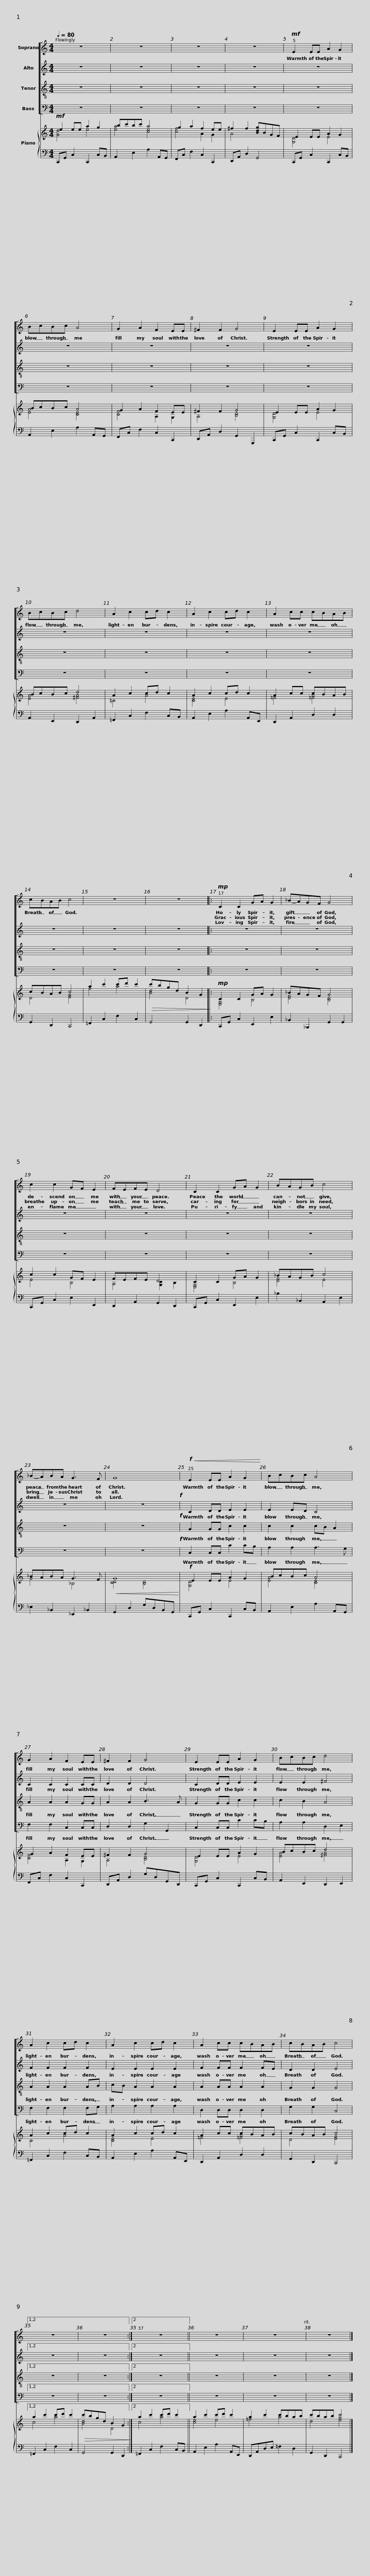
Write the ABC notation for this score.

X:1
%%score [ 1 2 3 4 ] { ( 5 6 ) | 7 }
L:1/8
Q:1/4=80
M:4/4
I:linebreak $
K:C
V:1 treble
V:2 treble
V:3 treble-8
V:4 bass
V:5 treble
V:6 treble
V:7 bass
V:1
 z8 | z8 | z8 | z8 |$!mf! E2 EE A2 G2 | %5
 B-cB-c A4 | G2 A2 F2 EE | ^F2 F2 G4 |$ E2 EE A2 G2 | B-cB-c d4 | %10
 A2 c2 c-d c2 | A2 c2 c-d c2 |$ A2 cc c-BA-B | c-BA-B c4 | z8 | %15
 z8 |:$!mp! C2 C2 G-A G2 | _B-AG-F G4 | c2 c2 G-F E2 |$ F-EF-E D4 | %20
 C2 C2 G-A- G2 | B-AG-B c4 |$ _B-ABA G3 F | G8 |!f!!<(! E2 EE A2 G2!<)! |$ %25
 B-cB-c A4 | G2 A2 F2 EE | ^F2 F2 G4 |$ E2 EE A2 G2 | B-cBc d4 | %30
 A2 c2 c-d c2 |$ A2 c2 cd c2 | A2 cc c-BA-B | c-BAB c4 |1,2 z8 |$ %35
 z8 :|2 z8 || z8 | z8 | z8 |] %40
V:2
 z8 | z8 | z8 | z8 |$ z8 | %5
 z8 | z8 | z8 |$ z8 | z8 | %10
 z8 | z8 |$ z8 | z8 | z8 | %15
 z8 |:$ z8 | z8 | z8 |$ z8 | %20
 z8 | z8 |$ z8 | z8!f! | C2 DD E2 E2 |$ %25
 E2 E-D C4 | C2 C2 C2 CC | D2 D2 D4 |$ C2 DD E2 E2 | E2 E2 ^F4 | %30
 F2 F2 F2 F2 |$ E2 E2 E2 E2 | F2 FF F2 FE | D2 D2 E4 |1,2 z8 |$ %35
 z8 :|2 z8 || z8 | z8 | z8 |] %40
V:3
 z8 | z8 | z8 | z8 |$ z8 | %5
 z8 | z8 | z8 |$ z8 | z8 | %10
 z8 | z8 |$ z8 | z8 | z8 | %15
 z8 |:$ z8 | z8 | z8 |$ z8 | %20
 z8 | z8 |$ z8 | z8!f! | G2 GG c2 c2 |$ %25
 c2 c2 c-B- A2 | A2 A2 A2 GG | A2 A2 B3- A |$ G2 GG c2 c2 | c2 B2 A4 | %30
 A2 A2 A2 A-B |$ cB A2 A2 A2 | A2 AA A2 A2 | G2 G2 G4 |1,2 z8 |$ %35
 z8 :|2 z8 || z8 | z8 | z8 |] %40
V:4
 z8 | z8 | z8 | z8 |$ z8 | %5
 z8 | z8 | z8 |$ z8 | z8 | %10
 z8 | z8 |$ z8 | z8 | z8 | %15
 z8 |:$ z8 | z8 | z8 |$ z8 | %20
 z8 | z8 |$ z8 | z8!f! | C,2 C,C, C2 C-B, |$ %25
 A,2 A,2 A,3- G, | F,2 F,2 C,2 C,C, | D,2 D,2 G,2- G,,2 |$ C,2 C,C, C2 CB, | A,2 A,2 D,2- E,2 | %30
 F,2 F,2 F,2 F,G, |$ A,2 A,2 A,2 A,2 | D,2 D,D, D,2 D,2 | G,2 G,2 C,4 |1,2 z8 |$ %35
 z8 :|2 z8 || z8 | z8 | z8 |] %40
V:5
!mf! e2 ee a2 g2 | b-c'bc' a4 | g2 a2 f2 ee | ^f2 f2 [Bdg]BGF |$ E2 EE A2 G2 | %5
 B-cBc A4 | G2 A2 F2 EE | ^F2 F2 G4 |$ E2 EE A2 G2 | B-cBc d4 | %10
 A2 c2 c-d c2 | A2 c2 cd c2 |$ A2 cc cBAB | cBAB c4 | a2 c'2 c'-d' c'2 | %15
!>(! c'bgd B2 G2!>)! |:$!mp! C2 C2 GA G2 | _BAGF G4 | c2 c2 GF E2 |$ FEFE D4 | %20
 C2 C2 GA G2 | _BAGB c4 |$ _BABA G3 F |!<(! G8!<)! |!f! E2 EE A2 G2 |$ %25
 B-cBc A4 | G2 A2 F2 EE | ^F2 F2 G4 |$ E2 EE A2 G2 | B-cBc d4 | %30
 A2 c2 c-d c2 |$ A2 c2 cd c2 | A2 cc cBAB | cBAB c4 |1,2 a2 c'2 c'-d' c'2 |$ %35
!>(! c'bgd B2 G2!>)! :|2 a2 c'2 c'-d' c'2 || a2 c'2 c'd' c'2 | a2 c'2 c'bab | c'bab c'4 |] %40
V:6
 [Gd]4 e4 | [ea]4 [ce]4 | [cf]4 A2 G2 | A4 x4 |$ [G,D]4 E4 | %5
 [EA]4 [CE]4 | [CF]4 A,2 G,2 | A,4 [B,D]4 |$ [G,D]4 E4 | [EA]4 [^FA]4 | %10
 =C4 A4 | [CE]4 E4 |$ =F4 [=FA]4 | D4 [EG]4 | f4 a4 | %15
 [Bd]4 D4 |:$ [E,G,]4 B,4 | [DF]4 [B,D]4 | E4 B,4 |$ A,4 [G,C]2 B,2 | %20
 [E,G,]4 B,4 | [DF]4 E4 |$ G4 _B,4 | [CD]4 [B,D]4 | [G,D]4 E4 |$ %25
 [EA]4 [CE]4 | [CF]4 A,2 G,2 | A,4 [B,D]4 |$ [G,D]4 E4 | [EA]4 [^FA]4 | %30
 C4 A4 |$ [CE]4 E4 | =F4 [=FA]4 | D4 [EG]4 |1,2 c4 a4 |$ %35
 [Bd]4 D4 :|2 c4 a4 || [ce]4 e4 | =f4 a4 | d4 [eg]4 |] %40
V:7
 C,,G,, C,2 C,,2 C,B,, | A,,2 E,2 A,2 A,,G,, | F,,C, F,2 C,2 C,,2 | D,,A,, D,2 G,,4 |$ C,,G,, C,2 C,,2 C,B,, | %5
 A,,2 E,2 A,2 A,,G,, | F,,C, F,2 C,2 C,,2 | D,,A,, D,2 G,,2 G,,,2 |$ C,,G,, C,2 C,,2 C,B,, | A,,2 E,,2 D,,2 A,,2 | %10
 =F,,2 C,2 F,2 C,B,, | A,,2 E,2 A,2 A,,E,, |$ D,,2 A,,2 D,2 D,2 | G,,2 D,,2 C,,4 | =F,,2 C,2 F,2 C,2 | %15
 G,,4 G,,2 D,,2 |:$ C,,G,, C,2 E,,2 E,2 | _B,,2 _B,,,2 G,,2 G,,2 | C,,G,, C,2 E,2 E,,2 |$ D,,2 A,,2 G,,2 D,,2 | %20
 C,,G,, C,2 E,,2 E,2 | _B,2 _B,,2 A,,2 E,2 |$ _E,2 _B,,2 _E,,2 _B,,2 | G,,2 D,2 G,D,B,,G,, | C,,G,, C,2 C,,2 C,B,, |$ %25
 A,,2 E,2 A,2 A,,G,, | F,,C, F,2 C,2 C,,2 | D,,A,, D,2 G,D,G,,D,, |$ C,,G,, C,2 C,,2 C,B,, | A,,2 E,,2 D,,2 E,,2 | %30
 =F,,2 C,2 F,2 C,B,, |$ A,,2 E,2 A,2 A,,E,, | D,,2 A,,2 D,2 D,2 | G,,2 D,,2 C,,4 |1,2 =F,,2 C,2 F,2 C,2 |$ %35
 G,,4 G,,2 D,,2 :|2 =F,,2 C,2 F,2 C,B,, || A,,2 E,2 A,2 A,,E,, | D,,A,,D,E, =F,2 D,2 | G,,2 D,,2 C,,4 |] %40
